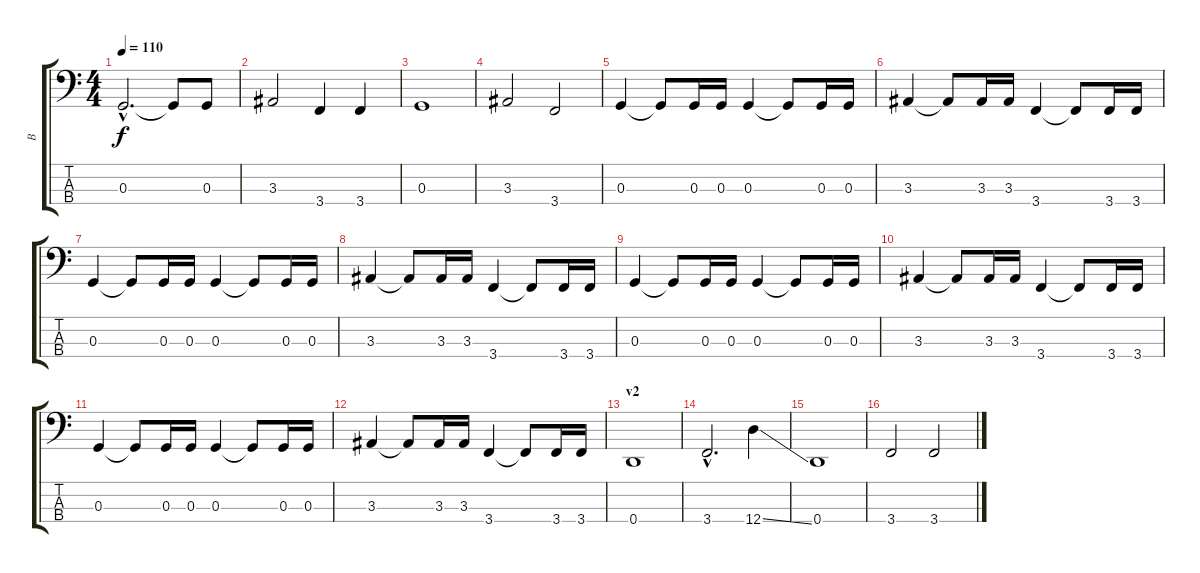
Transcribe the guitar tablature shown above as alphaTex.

\track ("B" "B") {instrument electricbasspick}
\staff {score tabs}
\tuning (F2 C2 G1 D1) {hide}
\ts (4 4)
\tempo 110
\clef f4
\ks c
0.3{hac}.2{d dy f} 0.3{t}.8 0.3.8 |
3.3.2 3.4.4 3.4.4 |
0.3.1 |
3.3.2 3.4.2 |
0.3.4 0.3{t}.8 0.3.16 0.3.16 0.3.4 0.3{t}.8 0.3.16 0.3.16 |
3.3.4 3.3{t}.8 3.3.16 3.3.16 3.4.4 3.4{t}.8 3.4.16 3.4.16 |
0.3.4 0.3{t}.8 0.3.16 0.3.16 0.3.4 0.3{t}.8 0.3.16 0.3.16 |
3.3.4 3.3{t}.8 3.3.16 3.3.16 3.4.4 3.4{t}.8 3.4.16 3.4.16 |
0.3.4 0.3{t}.8 0.3.16 0.3.16 0.3.4 0.3{t}.8 0.3.16 0.3.16 |
3.3.4 3.3{t}.8 3.3.16 3.3.16 3.4.4 3.4{t}.8 3.4.16 3.4.16 |
0.3.4 0.3{t}.8 0.3.16 0.3.16 0.3.4 0.3{t}.8 0.3.16 0.3.16 |
3.3.4 3.3{t}.8 3.3.16 3.3.16 3.4.4 3.4{t}.8 3.4.16 3.4.16 |
\section ("" "v2")
0.4.1 |
3.4{hac}.2{d} 12.4{ss}.4 |
0.4.1 |
3.4.2 3.4.2
